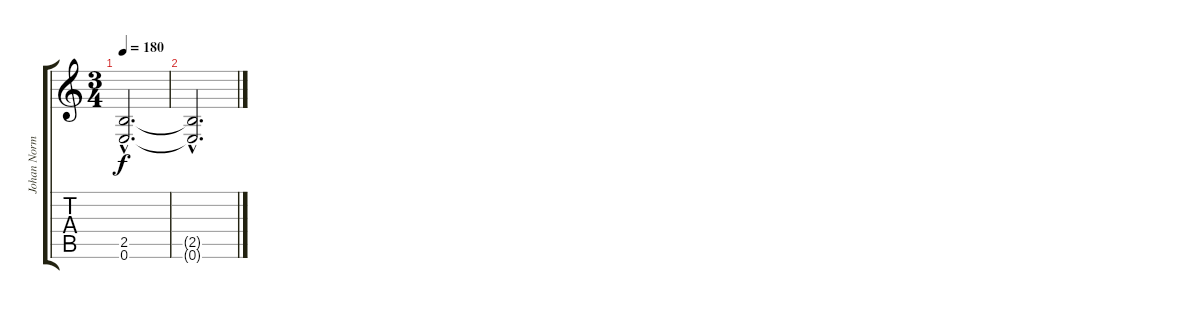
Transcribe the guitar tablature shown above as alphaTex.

\track ("Johan Norman (RYTHYM)" "Johan Norm") {instrument distortionguitar}
\staff {score tabs}
\tuning (E4 B3 G3 D3 A2 E2) {hide}
\ts (3 4)
\tempo 180
\clef g2
\ks c
(2.5{hac} 0.6{hac}).2{d dy f} |
(2.5{hac t} 0.6{hac t}).2{d}
